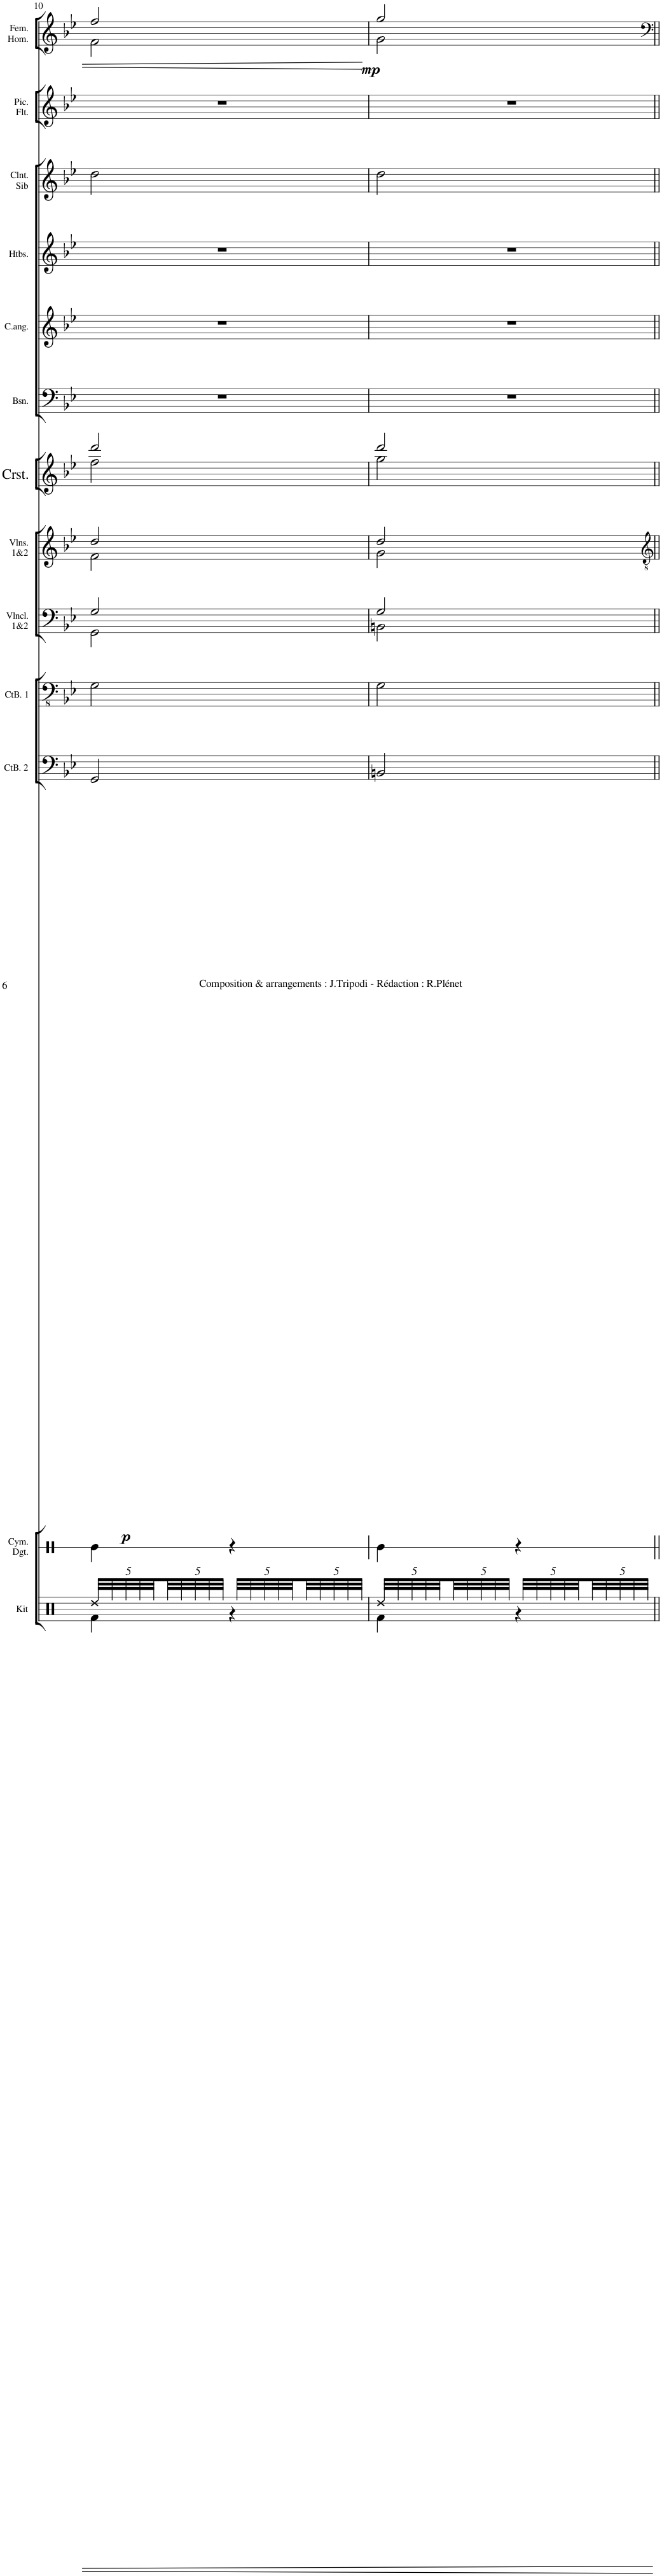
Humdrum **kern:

**kern	**kern	**kern	**dynam	**kern	**kern	**kern	**kern	**kern	**kern	**kern	**kern	**kern	**kern	**dynam
*part13	*part12	*part11	*part11	*part10	*part9	*part8	*part7	*part6	*part5	*part4	*part3	*part2	*part1	*part1
*staff13	*staff12	*staff11	*staff11	*staff10	*staff9	*staff8	*staff7	*staff6	*staff5	*staff4	*staff3	*staff2	*staff1	*staff1
*I"Kit standard	*I"Cymbales    à Doigt	*I"Contrebasse 2	*	*I"Contrebasse 1	*I"Violoncelles            1&amp;2	*I"Violons     1&amp;2	*I"Cristallophone	*I"Basson	*I"Cor anglais	*I"Hautbois	*I"Clarinette      en Sib	*I"Piccolo    Flûte	*I"Femmes Hommes	*
*I'Kit	*I'Cym.  Dgt.	*I'CtB. 2	*	*I'CtB. 1	*I'Vlncl.  1&amp;2	*I'Vlns. 1&amp;2	*I'Crst.	*I'Bsn.	*I'C.ang.	*I'Htbs.	*I'Clnt.   Sib	*I'Pic. Flt.	*I'Fem. Hom.	*
!!LO:PB:g=z
*clefX	*clefX	*clefF4	*	*clefFv4	*clefF4	*clefG2	*clefG2	*clefF4	*clefG2	*clefG2	*clefG2	*clefG2	*clefG2	*
*	*	*	*	*ITrd7c12	*	*	*	*	*ITrd4c7	*	*ITrd1c2	*	*	*
*k[]	*k[]	*k[b-e-]	*	*k[b-e-]	*k[b-e-]	*k[b-e-]	*k[b-e-]	*k[b-e-]	*k[b-e-]	*k[b-e-]	*k[b-e-]	*k[b-e-]	*k[b-e-]	*
*M2/4	*M2/4	*M2/4	*	*M2/4	*M2/4	*M2/4	*M2/4	*M2/4	*M2/4	*M2/4	*M2/4	*M2/4	*M2/4	*
*Xbrackettup	*	*	*	*	*	*	*	*	*	*	*	*	*	*
=10	=10	=10	=10	=10	=10	=10	=10	=10	=10	=10	=10	=10	=10	=10
*^	*	*	*	*	*^	*^	*^	*	*	*	*	*	*^	*
!	!	!	!	!LO:DY:b	!	!	!	!	!	!	!	!	!	!	!	!	!	!	!
40Rdd/LLL	4Rf\	4Re\	2GG/	p	2GG\	2G/	2GG\	2dd/	2f\	2ddd/	2ff\	2r	2r	2r	2dd\	2r	2ff/	2f\	.
40Rdd/	.	.	.	.	.	.	.	.	.	.	.	.	.	.	.	.	.	.	.
40Rdd/	.	.	.	.	.	.	.	.	.	.	.	.	.	.	.	.	.	.	.
40Rdd/	.	.	.	.	.	.	.	.	.	.	.	.	.	.	.	.	.	.	.
40Rdd/	.	.	.	.	.	.	.	.	.	.	.	.	.	.	.	.	.	.	.
40Rdd/	.	.	.	.	.	.	.	.	.	.	.	.	.	.	.	.	.	.	.
40Rdd/	.	.	.	.	.	.	.	.	.	.	.	.	.	.	.	.	.	.	.
40Rdd/	.	.	.	.	.	.	.	.	.	.	.	.	.	.	.	.	.	.	.
40Rdd/	.	.	.	.	.	.	.	.	.	.	.	.	.	.	.	.	.	.	.
40Rdd/JJJ	.	.	.	.	.	.	.	.	.	.	.	.	.	.	.	.	.	.	.
40Rdd/LLL	4r	4r	.	.	.	.	.	.	.	.	.	.	.	.	.	.	.	.	.
40Rdd/	.	.	.	.	.	.	.	.	.	.	.	.	.	.	.	.	.	.	.
40Rdd/	.	.	.	.	.	.	.	.	.	.	.	.	.	.	.	.	.	.	.
40Rdd/	.	.	.	.	.	.	.	.	.	.	.	.	.	.	.	.	.	.	.
40Rdd/	.	.	.	.	.	.	.	.	.	.	.	.	.	.	.	.	.	.	.
40Rdd/	.	.	.	.	.	.	.	.	.	.	.	.	.	.	.	.	.	.	.
40Rdd/	.	.	.	.	.	.	.	.	.	.	.	.	.	.	.	.	.	.	.
40Rdd/	.	.	.	.	.	.	.	.	.	.	.	.	.	.	.	.	.	.	.
40Rdd/	.	.	.	.	.	.	.	.	.	.	.	.	.	.	.	.	.	.	.
40Rdd/JJJ	.	.	.	.	.	.	.	.	.	.	.	.	.	.	.	.	.	.	.
=11	=11	=11	=11	=11	=11	=11	=11	=11	=11	=11	=11	=11	=11	=11	=11	=11	=11	=11	=11
!	!	!	!	!	!	!	!	!	!	!	!	!	!	!	!	!	!	!	!LO:DY:b
40Rdd/LLL	4Rf\	4Re\	2BBn/	.	2GG\	2G/	2BBn\	2dd/	2g\	2ddd/	2gg\	2r	2r	2r	2dd\	2r	2gg/	2g\	mp
40Rdd/	.	.	.	.	.	.	.	.	.	.	.	.	.	.	.	.	.	.	.
40Rdd/	.	.	.	.	.	.	.	.	.	.	.	.	.	.	.	.	.	.	.
40Rdd/	.	.	.	.	.	.	.	.	.	.	.	.	.	.	.	.	.	.	.
40Rdd/	.	.	.	.	.	.	.	.	.	.	.	.	.	.	.	.	.	.	.
40Rdd/	.	.	.	.	.	.	.	.	.	.	.	.	.	.	.	.	.	.	.
40Rdd/	.	.	.	.	.	.	.	.	.	.	.	.	.	.	.	.	.	.	.
40Rdd/	.	.	.	.	.	.	.	.	.	.	.	.	.	.	.	.	.	.	.
40Rdd/	.	.	.	.	.	.	.	.	.	.	.	.	.	.	.	.	.	.	.
40Rdd/JJJ	.	.	.	.	.	.	.	.	.	.	.	.	.	.	.	.	.	.	.
40Rdd/LLL	4r	4r	.	.	.	.	.	.	.	.	.	.	.	.	.	.	.	.	.
40Rdd/	.	.	.	.	.	.	.	.	.	.	.	.	.	.	.	.	.	.	.
40Rdd/	.	.	.	.	.	.	.	.	.	.	.	.	.	.	.	.	.	.	.
40Rdd/	.	.	.	.	.	.	.	.	.	.	.	.	.	.	.	.	.	.	.
40Rdd/	.	.	.	.	.	.	.	.	.	.	.	.	.	.	.	.	.	.	.
40Rdd/	.	.	.	.	.	.	.	.	.	.	.	.	.	.	.	.	.	.	.
40Rdd/	.	.	.	.	.	.	.	.	.	.	.	.	.	.	.	.	.	.	.
40Rdd/	.	.	.	.	.	.	.	.	.	.	.	.	.	.	.	.	.	.	.
40Rdd/	.	.	.	.	.	.	.	.	.	.	.	.	.	.	.	.	.	.	.
40Rdd/JJJ	.	.	.	.	.	.	.	.	.	.	.	.	.	.	.	.	.	.	.
*	*	*	*	*	*	*v	*v	*	*	*v	*v	*	*	*	*	*	*v	*v	*
*v	*v	*	*	*	*	*	*v	*v	*	*	*	*	*	*	*	*
=||	=||	=||	=||	=||	=||	=||	=||	=||	=||	=||	=||	=||	=||	=||
*-	*-	*-	*-	*-	*-	*-	*-	*-	*-	*-	*-	*-	*-	*-
